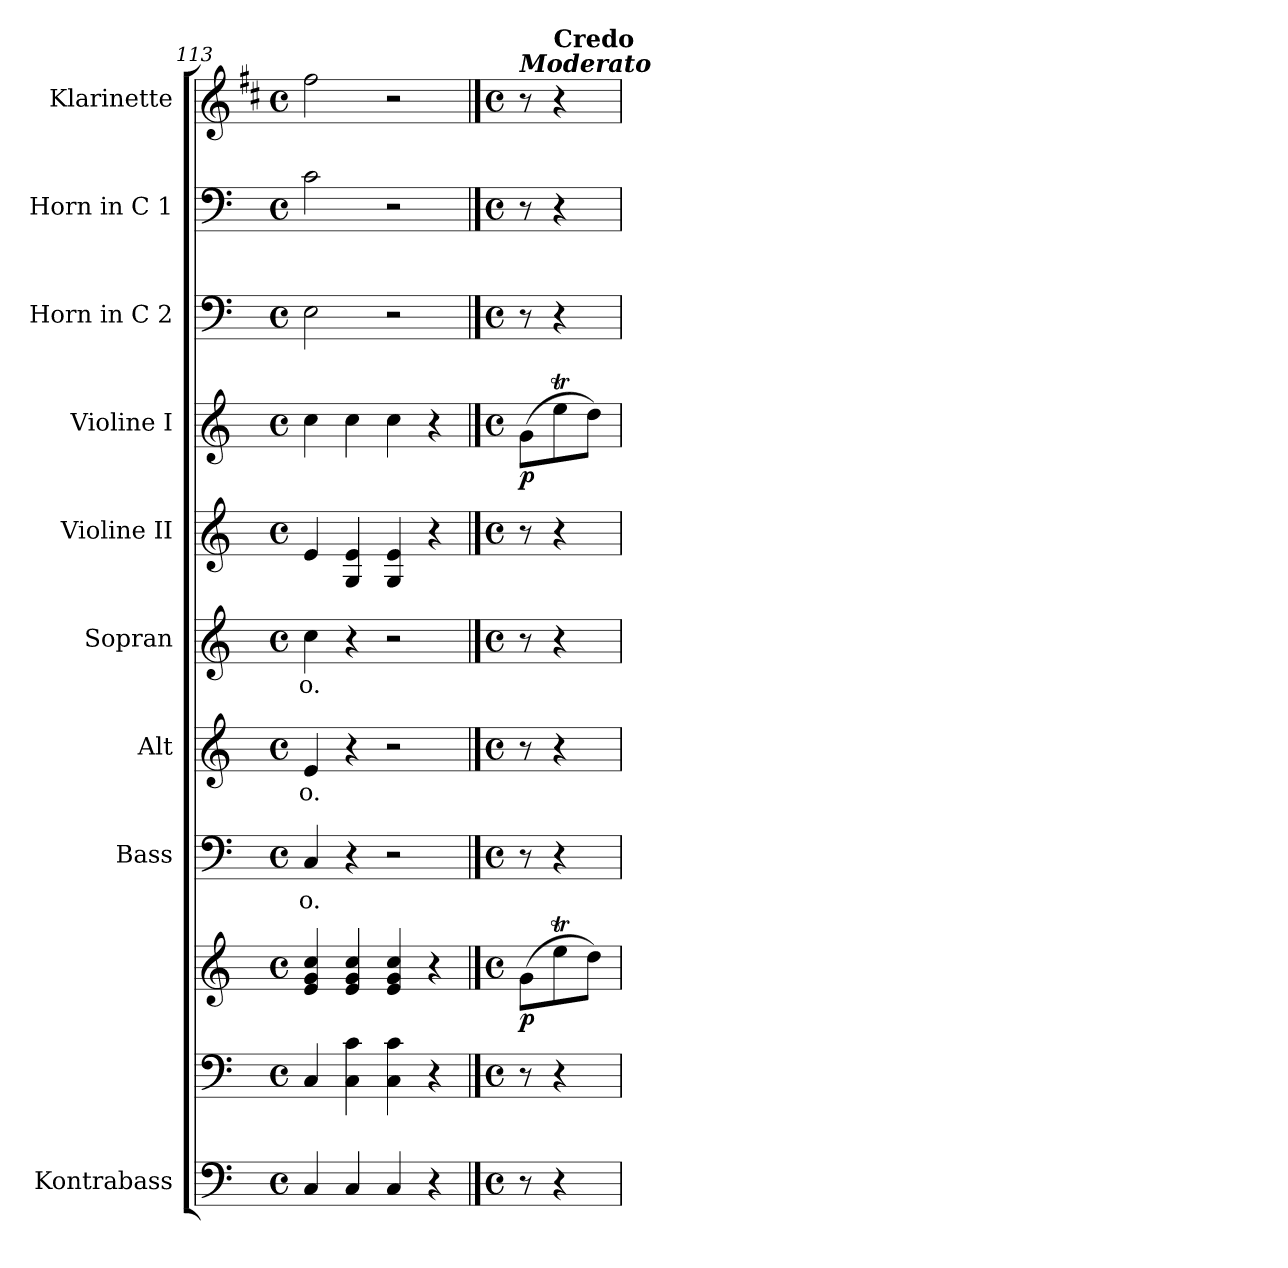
**kern	**kern	**kern	**dynam	**kern	**text	**kern	**text	**kern	**text	**kern	**kern	**dynam	**kern	**kern	**kern
*part10	*part9	*part9	*part9	*part8	*part8	*part7	*part7	*part6	*part6	*part5	*part4	*part4	*part3	*part2	*part1
*staff11	*staff10	*staff9	*staff9/10	*staff8	*staff8	*staff7	*staff7	*staff6	*staff6	*staff5	*staff4	*staff4	*staff3	*staff2	*staff1
*I"Kontrabass	*	*	*	*I"Bass	*	*I"Alt	*	*I"Sopran	*	*I"Violine II	*I"Violine I	*	*I"Horn in C 2	*I"Horn in C 1	*I"Klarinette
*I'Kb.	*	*	*	*I'B.	*	*I'A.	*	*I'S.	*	*I'Vl. II	*I'Vl. I	*	*I'Horn 2	*I'Horn 1	*I'Kl.
*clefF4	*clefF4	*clefG2	*	*clefF4	*	*clefG2	*	*clefG2	*	*clefG2	*clefG2	*	*clefF4	*clefF4	*clefG2
*ITrd7c12	*	*	*	*	*	*	*	*	*	*	*	*	*	*	*ITrd1c2
*k[]	*k[]	*k[]	*	*k[]	*	*k[]	*	*k[]	*	*k[]	*k[]	*	*k[]	*k[]	*k[]
*C:	*C:	*C:	*	*C:	*	*C:	*	*C:	*	*C:	*C:	*	*C:	*C:	*C:
*M4/4	*M4/4	*M4/4	*	*M4/4	*	*M4/4	*	*M4/4	*	*M4/4	*M4/4	*	*M4/4	*M4/4	*M4/4
*met(c)	*met(c)	*met(c)	*	*met(c)	*	*met(c)	*	*met(c)	*	*met(c)	*met(c)	*	*met(c)	*met(c)	*met(c)
=113	=113	=113	=113	=113	=113	=113	=113	=113	=113	=113	=113	=113	=113	=113	=113
!	!	!	!	!	!LO:LY:b	!	!LO:LY:b	!	!LO:LY:b	!	!	!	!	!	!
4CC/	4C/	4e/ 4g/ 4cc/	.	4C/	-o.	4e/	-o.	4cc\	-o.	4e/	4cc\	.	2E\	2c\	2ee\
4CC/	4C\ 4c\	4e/ 4g/ 4cc/	.	4r	.	4r	.	4r	.	4G/ 4e/	4cc\	.	.	.	.
4CC/	4C\ 4c\	4e/ 4g/ 4cc/	.	2r	.	2r	.	2r	.	4G/ 4e/	4cc\	.	2r	2r	2r
4r	4r	4r	.	.	.	.	.	.	.	4r	4r	.	.	.	.
!!LO:PB:g=z
==114	==114	==114	==114	==114	==114	==114	==114	==114	==114	==114	==114	==114	==114	==114	==114
*M4/4	*M4/4	*M4/4	*	*M4/4	*	*M4/4	*	*M4/4	*	*M4/4	*M4/4	*	*M4/4	*M4/4	*M4/4
*met(c)	*met(c)	*met(c)	*	*met(c)	*	*met(c)	*	*met(c)	*	*met(c)	*met(c)	*	*met(c)	*met(c)	*met(c)
!	!	!	!	!	!	!	!	!	!	!	!	!	!	!	!LO:TX:a:Bi:t=Moderato
!	!	!	!LO:DY:b	!	!	!	!	!	!	!	!	!LO:DY:b	!	!	!
8r	8r	(>8g\L	p	8r	.	8r	.	8r	.	8r	(>8g\L	p	8r	8r	8r
!	!	!	!	!	!	!	!	!	!	!	!	!	!	!	!LO:TX:a:B:t=Credo
4r	4r	8eet\	.	4r	.	4r	.	4r	.	4r	8eet\	.	4r	4r	4r
.	.	8dd\J)	.	.	.	.	.	.	.	.	8dd\J)	.	.	.	.
=	=	=	=	=	=	=	=	=	=	=	=	=	=	=	=
*-	*-	*-	*-	*-	*-	*-	*-	*-	*-	*-	*-	*-	*-	*-	*-
